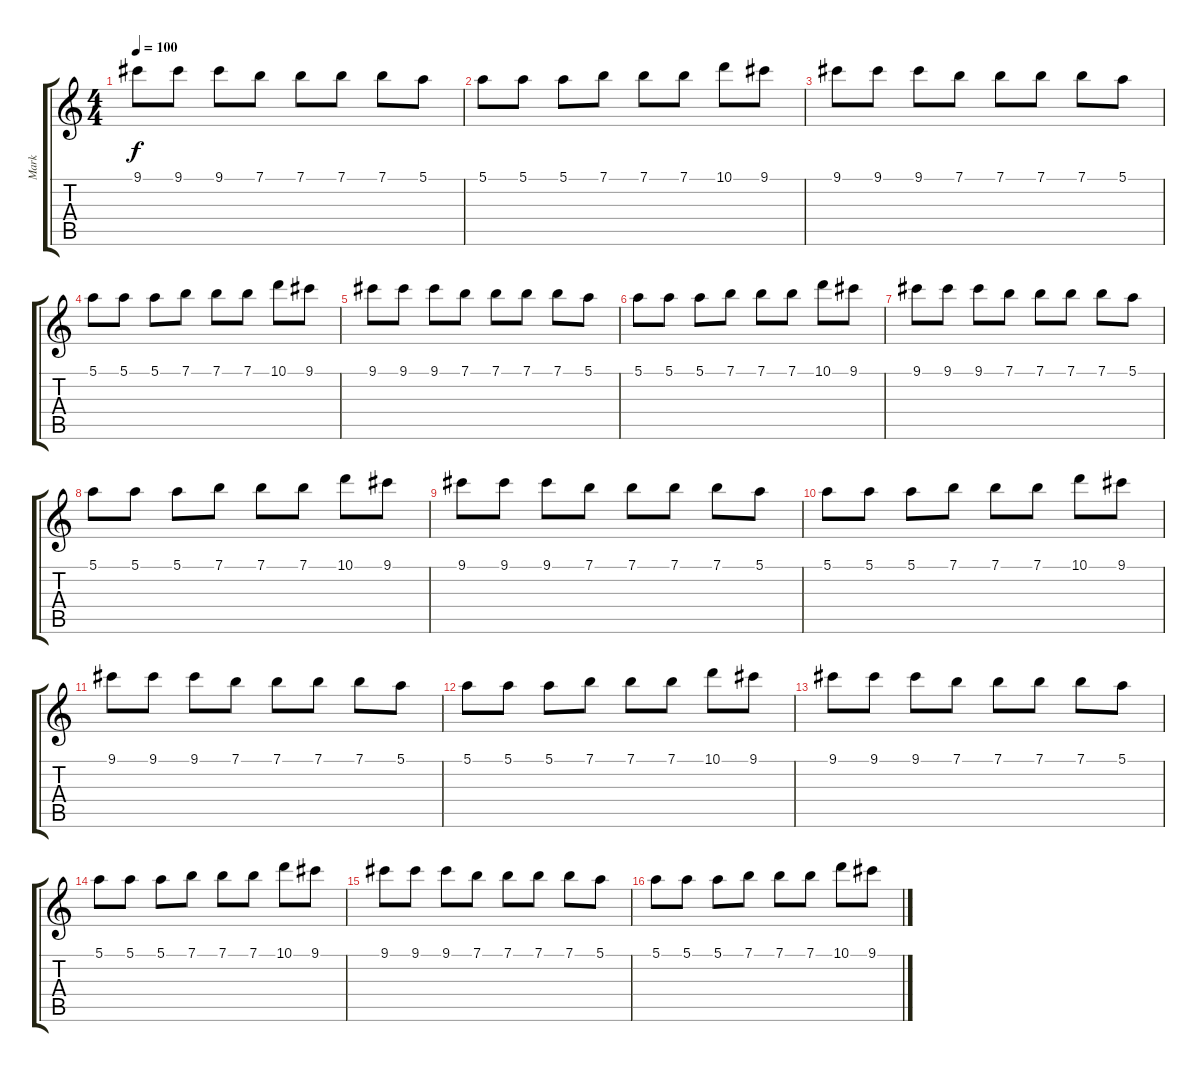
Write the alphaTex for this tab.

\track ("Mark" "Mark") {instrument overdrivenguitar}
\staff {score tabs}
\tuning (E4 B3 G3 D3 A2 E2) {hide}
\ts (4 4)
\tempo 100
\clef g2
\ks c
9.1.8{dy f} 9.1.8 9.1.8 7.1.8 7.1.8 7.1.8 7.1.8 5.1.8 |
5.1.8 5.1.8 5.1.8 7.1.8 7.1.8 7.1.8 10.1.8 9.1.8 |
9.1.8{volume 7} 9.1.8 9.1.8 7.1.8 7.1.8 7.1.8 7.1.8 5.1.8 |
5.1.8 5.1.8 5.1.8 7.1.8 7.1.8 7.1.8 10.1.8 9.1.8 |
9.1.8 9.1.8 9.1.8 7.1.8 7.1.8 7.1.8 7.1.8 5.1.8 |
5.1.8 5.1.8 5.1.8 7.1.8 7.1.8 7.1.8 10.1.8 9.1.8 |
9.1.8 9.1.8 9.1.8 7.1.8 7.1.8 7.1.8 7.1.8 5.1.8 |
5.1.8 5.1.8 5.1.8 7.1.8 7.1.8 7.1.8 10.1.8 9.1.8 |
9.1.8 9.1.8 9.1.8 7.1.8 7.1.8 7.1.8 7.1.8 5.1.8 |
5.1.8 5.1.8 5.1.8 7.1.8 7.1.8 7.1.8 10.1.8 9.1.8 |
9.1.8{volume 11} 9.1.8 9.1.8 7.1.8 7.1.8 7.1.8 7.1.8 5.1.8 |
5.1.8 5.1.8 5.1.8 7.1.8 7.1.8 7.1.8 10.1.8 9.1.8 |
9.1.8 9.1.8 9.1.8 7.1.8 7.1.8 7.1.8 7.1.8 5.1.8 |
5.1.8 5.1.8 5.1.8 7.1.8 7.1.8 7.1.8 10.1.8 9.1.8 |
9.1.8 9.1.8 9.1.8 7.1.8 7.1.8 7.1.8 7.1.8 5.1.8 |
5.1.8 5.1.8 5.1.8 7.1.8 7.1.8 7.1.8 10.1.8 9.1.8
